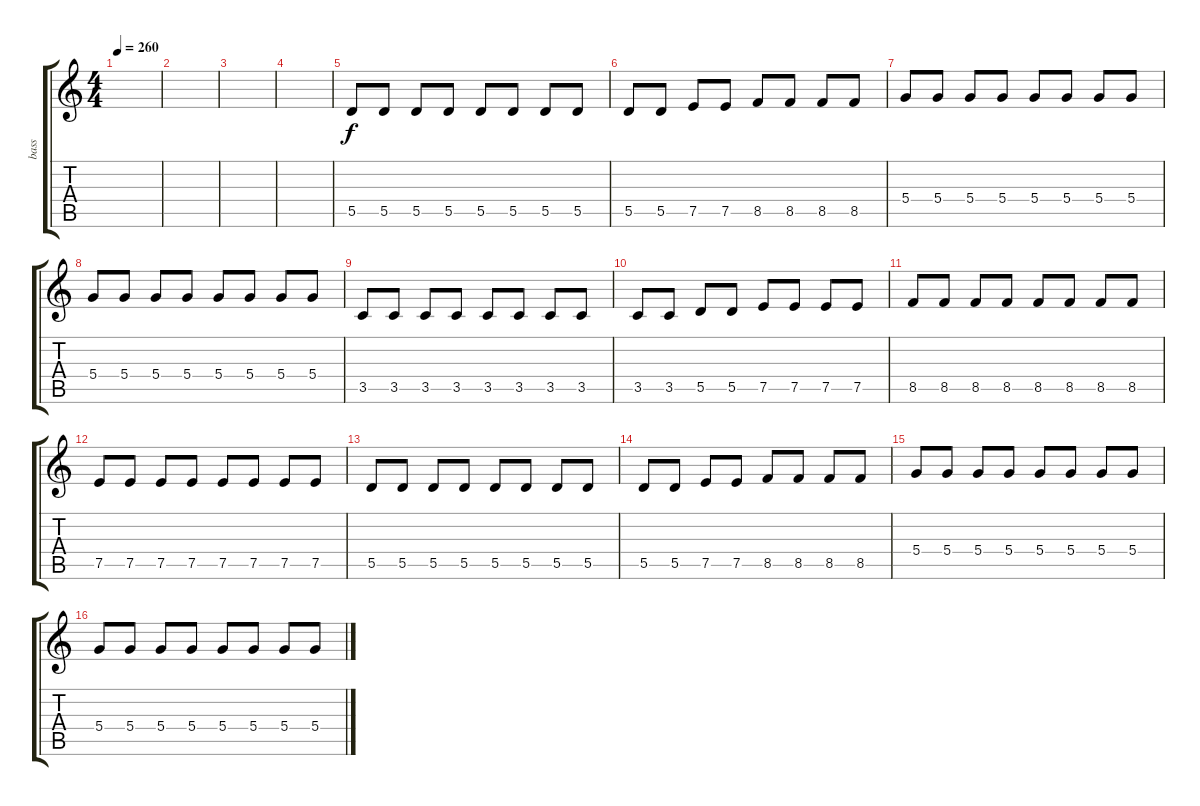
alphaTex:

\track ("bass" "bass") {instrument electricbassfinger}
\staff {score tabs}
\tuning (E4 B3 G3 D3 A2 E2) {hide}
\ts (4 4)
\tempo 260
\clef g2
\ks c
|
|
|
|
5.5.8 5.5.8 5.5.8 5.5.8 5.5.8 5.5.8 5.5.8 5.5.8 |
5.5.8 5.5.8 7.5.8 7.5.8 8.5.8 8.5.8 8.5.8 8.5.8 |
5.4.8 5.4.8 5.4.8 5.4.8 5.4.8 5.4.8 5.4.8 5.4.8 |
5.4.8 5.4.8 5.4.8 5.4.8 5.4.8 5.4.8 5.4.8 5.4.8 |
3.5.8 3.5.8 3.5.8 3.5.8 3.5.8 3.5.8 3.5.8 3.5.8 |
3.5.8 3.5.8 5.5.8 5.5.8 7.5.8 7.5.8 7.5.8 7.5.8 |
8.5.8 8.5.8 8.5.8 8.5.8 8.5.8 8.5.8 8.5.8 8.5.8 |
7.5.8 7.5.8 7.5.8 7.5.8 7.5.8 7.5.8 7.5.8 7.5.8 |
5.5.8 5.5.8 5.5.8 5.5.8 5.5.8 5.5.8 5.5.8 5.5.8 |
5.5.8 5.5.8 7.5.8 7.5.8 8.5.8 8.5.8 8.5.8 8.5.8 |
5.4.8 5.4.8 5.4.8 5.4.8 5.4.8 5.4.8 5.4.8 5.4.8 |
5.4.8 5.4.8 5.4.8 5.4.8 5.4.8 5.4.8 5.4.8 5.4.8
